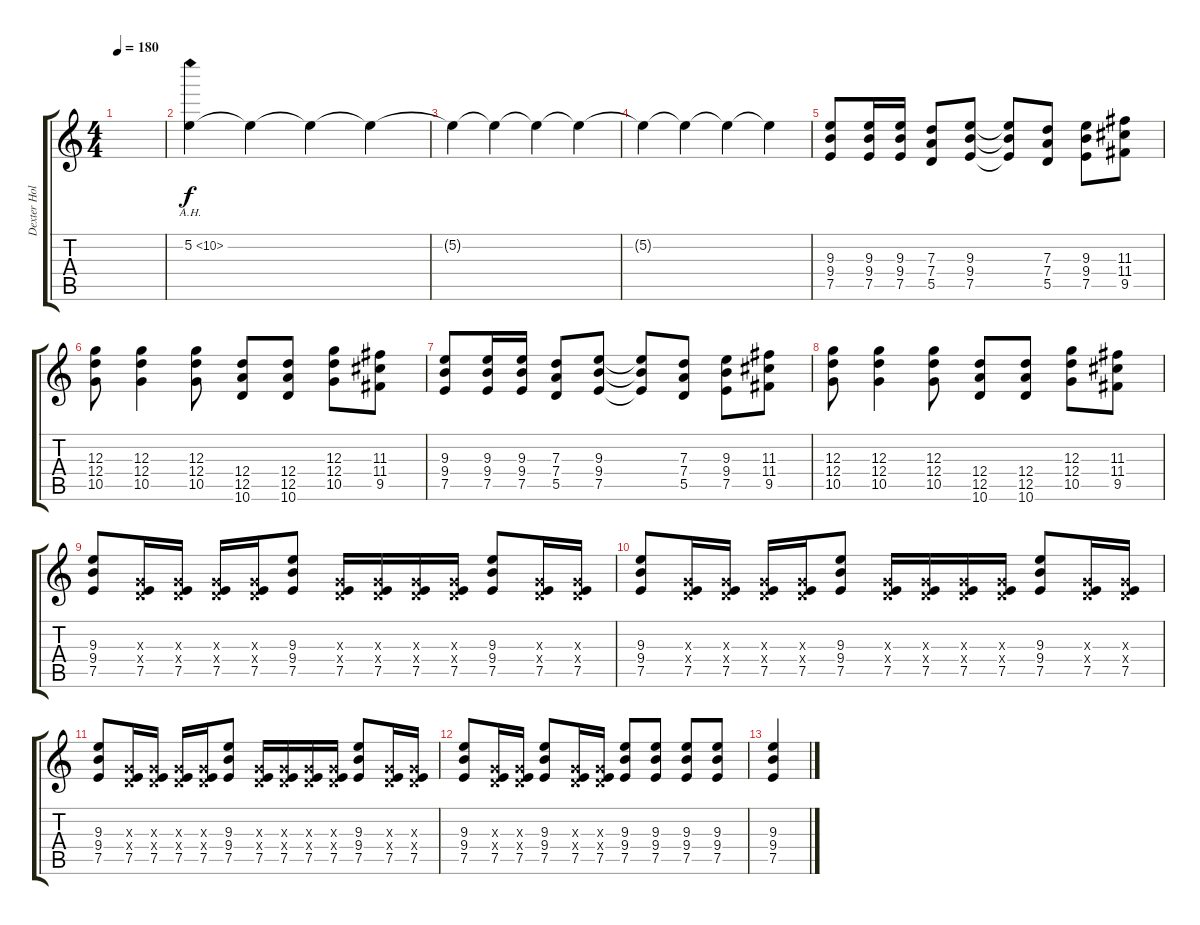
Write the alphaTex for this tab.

\track ("Dexter Holland" "Dexter Hol") {instrument distortionguitar}
\staff {score tabs}
\tuning (E4 B3 G3 D3 A2 E2) {hide}
\ts (4 4)
\tempo 180
\clef g2
\ks c
|
5.2{ah 5}.4{volume 1} 5.2{t}.4{volume 2} 5.2{t}.4{volume 3} 5.2{t}.4{volume 5} |
5.2{t}.4{volume 7} 5.2{t}.4{volume 8} 5.2{t}.4{volume 9} 5.2{t}.4{volume 10} |
5.2{t}.4 5.2{t}.4 5.2{t}.4 5.2{t}.4 |
(9.3 9.4 7.5).8{volume 16} (9.3 9.4 7.5).16 (9.3 9.4 7.5).16 (7.3 7.4 5.5).8 (9.3 9.4 7.5).8 (9.3{t} 9.4{t} 7.5{t}).8 (7.3 7.4 5.5).8 (9.3 9.4 7.5).8 (11.3 11.4 9.5).8 |
(12.3 12.4 10.5).8 (12.3 12.4 10.5).4 (12.3 12.4 10.5).8 (12.4 12.5 10.6).8 (12.4 12.5 10.6).8 (12.3 12.4 10.5).8 (11.3 11.4 9.5).8 |
(9.3 9.4 7.5).8 (9.3 9.4 7.5).16 (9.3 9.4 7.5).16 (7.3 7.4 5.5).8 (9.3 9.4 7.5).8 (9.3{t} 9.4{t} 7.5{t}).8 (7.3 7.4 5.5).8 (9.3 9.4 7.5).8 (11.3 11.4 9.5).8 |
(12.3 12.4 10.5).8 (12.3 12.4 10.5).4 (12.3 12.4 10.5).8 (12.4 12.5 10.6).8 (12.4 12.5 10.6).8 (12.3 12.4 10.5).8 (11.3 11.4 9.5).8 |
(9.3 9.4 7.5).8 (0.3{x} 0.4{x} 7.5).16 (0.3{x} 0.4{x} 7.5).16 (0.3{x} 0.4{x} 7.5).16 (0.3{x} 0.4{x} 7.5).16 (9.3 9.4 7.5).8 (0.3{x} 0.4{x} 7.5).16 (0.3{x} 0.4{x} 7.5).16 (0.3{x} 0.4{x} 7.5).16 (0.3{x} 0.4{x} 7.5).16 (9.3 9.4 7.5).8 (0.3{x} 0.4{x} 7.5).16 (0.3{x} 0.4{x} 7.5).16 |
(9.3 9.4 7.5).8 (0.3{x} 0.4{x} 7.5).16 (0.3{x} 0.4{x} 7.5).16 (0.3{x} 0.4{x} 7.5).16 (0.3{x} 0.4{x} 7.5).16 (9.3 9.4 7.5).8 (0.3{x} 0.4{x} 7.5).16 (0.3{x} 0.4{x} 7.5).16 (0.3{x} 0.4{x} 7.5).16 (0.3{x} 0.4{x} 7.5).16 (9.3 9.4 7.5).8 (0.3{x} 0.4{x} 7.5).16 (0.3{x} 0.4{x} 7.5).16 |
(9.3 9.4 7.5).8 (0.3{x} 0.4{x} 7.5).16 (0.3{x} 0.4{x} 7.5).16 (0.3{x} 0.4{x} 7.5).16 (0.3{x} 0.4{x} 7.5).16 (9.3 9.4 7.5).8 (0.3{x} 0.4{x} 7.5).16 (0.3{x} 0.4{x} 7.5).16 (0.3{x} 0.4{x} 7.5).16 (0.3{x} 0.4{x} 7.5).16 (9.3 9.4 7.5).8 (0.3{x} 0.4{x} 7.5).16 (0.3{x} 0.4{x} 7.5).16 |
(9.3 9.4 7.5).8 (0.3{x} 0.4{x} 7.5).16 (0.3{x} 0.4{x} 7.5).16 (9.3 9.4 7.5).8 (0.3{x} 0.4{x} 7.5).16 (0.3{x} 0.4{x} 7.5).16 (9.3 9.4 7.5).8 (9.3 9.4 7.5).8 (9.3 9.4 7.5).8 (9.3 9.4 7.5).8 |
(9.3 9.4 7.5).4
